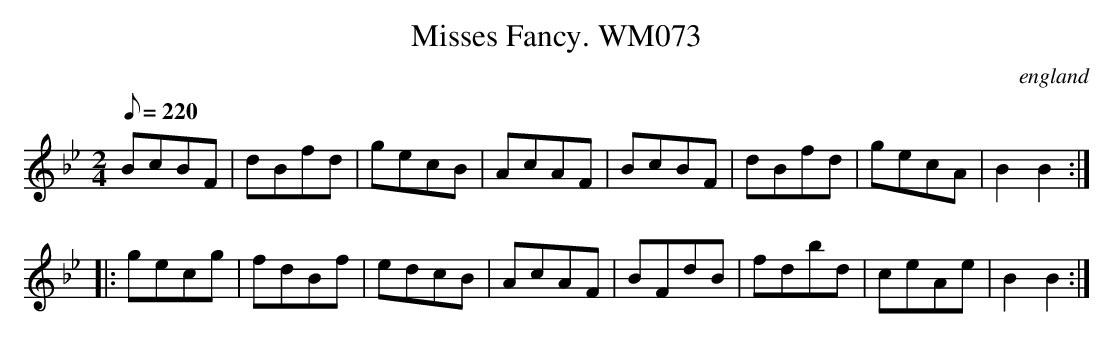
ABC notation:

X:1
T:Misses Fancy. WM073
O:england
M:2/4
L:1/8
Q:220
K:CDorian
BcBF|dBfd|gecB|AcAF|BcBF|dBfd|gecA|B2B2:|
|:gecg|fdBf|edcB|AcAF|BFdB|fdbd|ceAe|B2B2:|]
